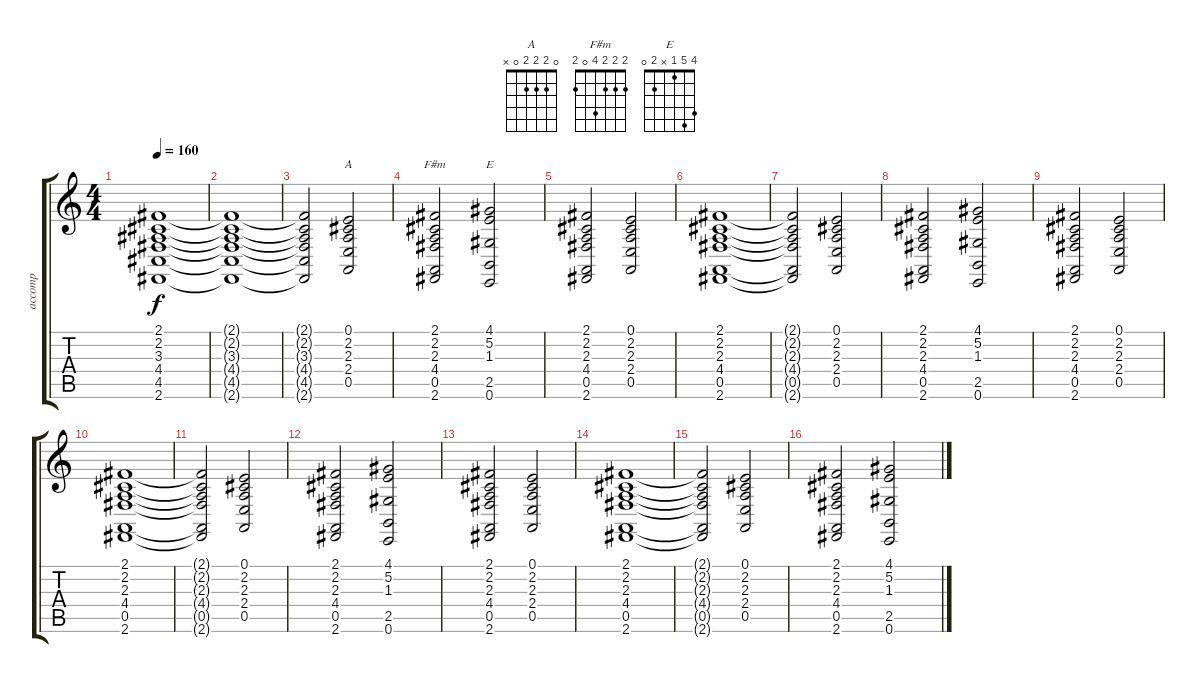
\track ("accomp" "accomp") {instrument stringensemble1}
\staff {score tabs}
\tuning (E4 B3 G3 D3 A2 E2) {hide}
\chord ("A" 0 2 2 2 0 x)
\chord ("F#m" 2 2 2 4 0 2)
\chord ("E" 4 5 1 x 2 0)
\ts (4 4)
\tempo 160
\clef g2
\ks c
(2.1{t} 2.2{t} 3.3{t} 4.4{t} 4.5{t} 2.6{t}).1{dy f} |
(2.1{t} 2.2{t} 3.3{t} 4.4{t} 4.5{t} 2.6{t}).1 |
(2.1{t} 2.2{t} 3.3{t} 4.4{t} 4.5{t} 2.6{t}).2 (0.1 2.2 2.3 2.4 0.5).2{ch "A"} |
(2.1 2.2 2.3 4.4 0.5 2.6).2{ch "F#m"} (4.1 5.2 1.3 2.5 0.6).2{ch "E"} |
(2.1 2.2 2.3 4.4 0.5 2.6).2 (0.1 2.2 2.3 2.4 0.5).2 |
(2.1 2.2 2.3 4.4 0.5 2.6).1 |
(2.1{t} 2.2{t} 2.3{t} 4.4{t} 0.5{t} 2.6{t}).2 (0.1 2.2 2.3 2.4 0.5).2 |
(2.1 2.2 2.3 4.4 0.5 2.6).2 (4.1 5.2 1.3 2.5 0.6).2 |
(2.1 2.2 2.3 4.4 0.5 2.6).2 (0.1 2.2 2.3 2.4 0.5).2 |
(2.1 2.2 2.3 4.4 0.5 2.6).1 |
(2.1{t} 2.2{t} 2.3{t} 4.4{t} 0.5{t} 2.6{t}).2 (0.1 2.2 2.3 2.4 0.5).2 |
(2.1 2.2 2.3 4.4 0.5 2.6).2 (4.1 5.2 1.3 2.5 0.6).2 |
(2.1 2.2 2.3 4.4 0.5 2.6).2 (0.1 2.2 2.3 2.4 0.5).2 |
(2.1 2.2 2.3 4.4 0.5 2.6).1 |
(2.1{t} 2.2{t} 2.3{t} 4.4{t} 0.5{t} 2.6{t}).2 (0.1 2.2 2.3 2.4 0.5).2 |
(2.1 2.2 2.3 4.4 0.5 2.6).2 (4.1 5.2 1.3 2.5 0.6).2
